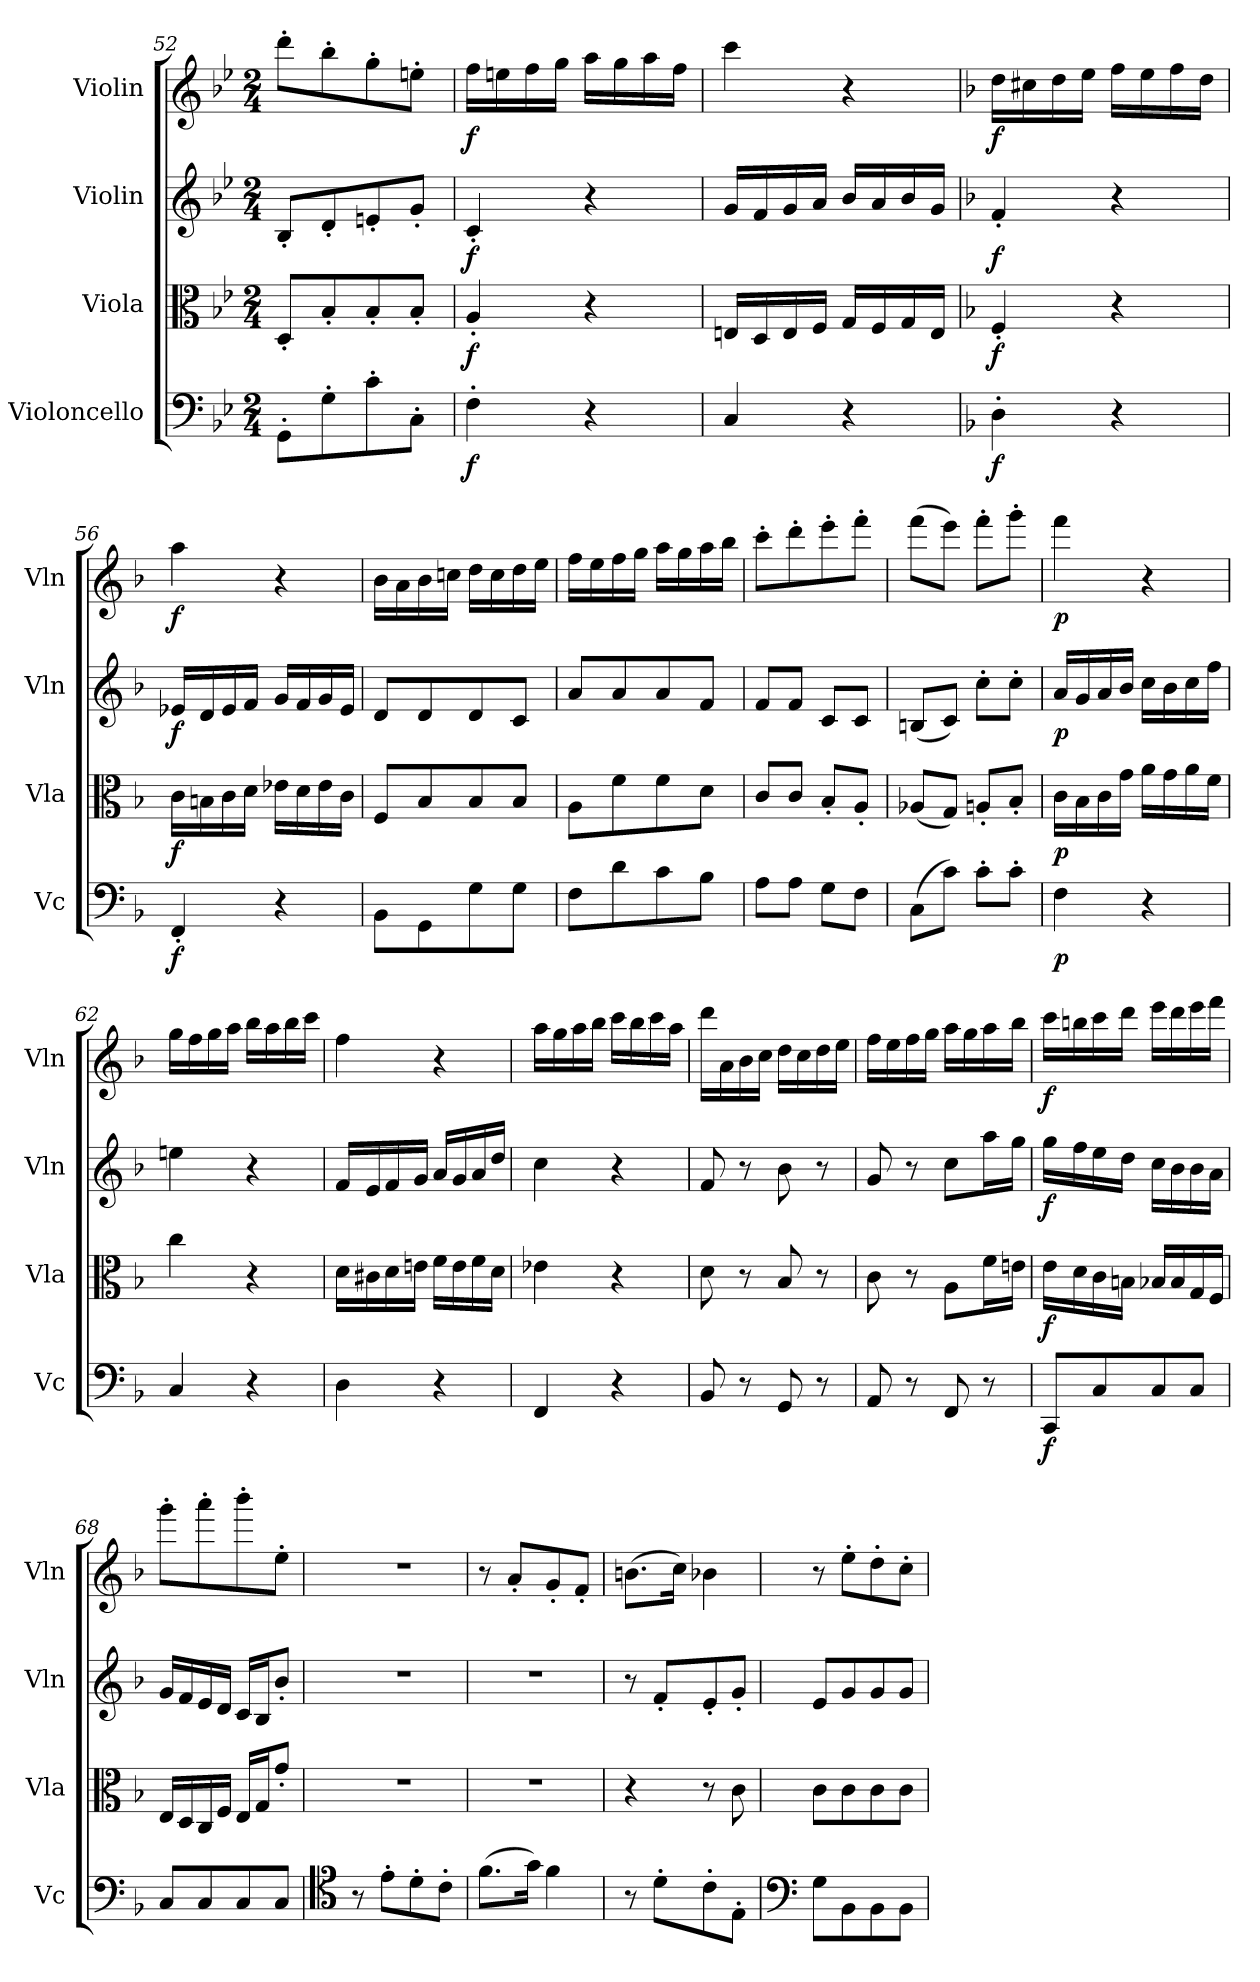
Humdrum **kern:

**kern	**dynam	**kern	**dynam	**kern	**dynam	**kern	**dynam
*part4	*part4	*part3	*part3	*part2	*part2	*part1	*part1
*staff4	*staff4	*staff3	*staff3	*staff2	*staff2	*staff1	*staff1
*I"Violoncello	*	*I"Viola	*	*I"Violin	*	*I"Violin	*
*I'Vc	*	*I'Vla	*	*I'Vln	*	*I'Vln	*
*clefF4	*	*clefC3	*	*clefG2	*	*clefG2	*
*k[b-e-]	*	*k[b-e-]	*	*k[b-e-]	*	*k[b-e-]	*
*B-:	*	*B-:	*	*B-:	*	*B-:	*
*M2/4	*	*M2/4	*	*M2/4	*	*M2/4	*
=52	=52	=52	=52	=52	=52	=52	=52
8GG'\L	.	8D'/L	.	8B-'/L	.	8ddd'\L	.
8G'\	.	8B-'/	.	8d'/	.	8bb-'\	.
8c'\	.	8B-'/	.	8en'/	.	8gg'\	.
8C'\J	.	8B-'/J	.	8g'/J	.	8een'\J	.
=53	=53	=53	=53	=53	=53	=53	=53
4F'\	f	4A'/	f	4c'/	f	16ff\LL	f
.	.	.	.	.	.	16een\	.
.	.	.	.	.	.	16ff\	.
.	.	.	.	.	.	16gg\JJ	.
4r	.	4r	.	4r	.	16aa\LL	.
.	.	.	.	.	.	16gg\	.
.	.	.	.	.	.	16aa\	.
.	.	.	.	.	.	16ff\JJ	.
=54	=54	=54	=54	=54	=54	=54	=54
4C/	.	16En/LL	.	16g/LL	.	4ccc\	.
.	.	16D/	.	16f/	.	.	.
.	.	16E/	.	16g/	.	.	.
.	.	16F/JJ	.	16a/JJ	.	.	.
4r	.	16G/LL	.	16b-/LL	.	4r	.
.	.	16F/	.	16a/	.	.	.
.	.	16G/	.	16b-/	.	.	.
.	.	16E/JJ	.	16g/JJ	.	.	.
=55	=55	=55	=55	=55	=55	=55	=55
*k[b-]	*	*k[b-]	*	*k[b-]	*	*k[b-]	*
4D'\	f	4F'/	f	4f'/	f	16dd\LL	f
.	.	.	.	.	.	16cc#X\	.
.	.	.	.	.	.	16dd\	.
.	.	.	.	.	.	16ee\JJ	.
4r	.	4r	.	4r	.	16ff\LL	.
.	.	.	.	.	.	16ee\	.
.	.	.	.	.	.	16ff\	.
.	.	.	.	.	.	16dd\JJ	.
=56	=56	=56	=56	=56	=56	=56	=56
4FF'/	f	16c\LL	f	16e-X/LL	f	4aa\	f
.	.	16Bn\	.	16d/	.	.	.
.	.	16c\	.	16e-/	.	.	.
.	.	16d\JJ	.	16f/JJ	.	.	.
4r	.	16e-X\LL	.	16g/LL	.	4r	.
.	.	16d\	.	16f/	.	.	.
.	.	16e-\	.	16g/	.	.	.
.	.	16c\JJ	.	16e-/JJ	.	.	.
=57	=57	=57	=57	=57	=57	=57	=57
8BB-\L	.	8F/L	.	8d/L	.	16b-\LL	.
.	.	.	.	.	.	16a\	.
8GG\	.	8B-/	.	8d/	.	16b-\	.
.	.	.	.	.	.	16ccn\JJ	.
8G\	.	8B-/	.	8d/	.	16dd\LL	.
.	.	.	.	.	.	16cc\	.
8G\J	.	8B-/J	.	8c/J	.	16dd\	.
.	.	.	.	.	.	16ee\JJ	.
=58	=58	=58	=58	=58	=58	=58	=58
8F\L	.	8A\L	.	8a/L	.	16ff\LL	.
.	.	.	.	.	.	16ee\	.
8d\	.	8f\	.	8a/	.	16ff\	.
.	.	.	.	.	.	16gg\JJ	.
8c\	.	8f\	.	8a/	.	16aa\LL	.
.	.	.	.	.	.	16gg\	.
8B-\J	.	8d\J	.	8f/J	.	16aa\	.
.	.	.	.	.	.	16bb-\JJ	.
=59	=59	=59	=59	=59	=59	=59	=59
8A\L	.	8c/L	.	8f/L	.	8ccc'\L	.
8A\J	.	8c/J	.	8f/J	.	8ddd'\	.
8G\L	.	8B-'/L	.	8c/L	.	8eee'\	.
8F\J	.	8A'/J	.	8c/J	.	8fff'\J	.
=60	=60	=60	=60	=60	=60	=60	=60
(8C\L	.	(8A-X/L	.	(8Bn/L	.	(8fff\L	.
8c\J)	.	8G/J)	.	8c/J)	.	8eee\J)	.
8c'\L	.	8An'/L	.	8cc'\L	.	8fff'\L	.
8c'\J	.	8B-'/J	.	8cc'\J	.	8ggg'\J	.
=61	=61	=61	=61	=61	=61	=61	=61
4F\	p	16c\LL	p	16a/LL	p	4fff\	p
.	.	16B-\	.	16g/	.	.	.
.	.	16c\	.	16a/	.	.	.
.	.	16g\JJ	.	16b-/JJ	.	.	.
4r	.	16a\LL	.	16cc\LL	.	4r	.
.	.	16g\	.	16b-\	.	.	.
.	.	16a\	.	16cc\	.	.	.
.	.	16f\JJ	.	16ff\JJ	.	.	.
=62	=62	=62	=62	=62	=62	=62	=62
4C/	.	4cc\	.	4een\	.	16gg\LL	.
.	.	.	.	.	.	16ff\	.
.	.	.	.	.	.	16gg\	.
.	.	.	.	.	.	16aa\JJ	.
4r	.	4r	.	4r	.	16bb-\LL	.
.	.	.	.	.	.	16aa\	.
.	.	.	.	.	.	16bb-\	.
.	.	.	.	.	.	16ccc\JJ	.
=63	=63	=63	=63	=63	=63	=63	=63
4D\	.	16d\LL	.	16f/LL	.	4ff\	.
.	.	16c#X\	.	16e/	.	.	.
.	.	16d\	.	16f/	.	.	.
.	.	16en\JJ	.	16g/JJ	.	.	.
4r	.	16f\LL	.	16a/LL	.	4r	.
.	.	16e\	.	16g/	.	.	.
.	.	16f\	.	16a/	.	.	.
.	.	16d\JJ	.	16dd/JJ	.	.	.
=64	=64	=64	=64	=64	=64	=64	=64
4FF/	.	4e-X\	.	4cc\	.	16aa\LL	.
.	.	.	.	.	.	16gg\	.
.	.	.	.	.	.	16aa\	.
.	.	.	.	.	.	16bb-\JJ	.
4r	.	4r	.	4r	.	16ccc\LL	.
.	.	.	.	.	.	16bb-\	.
.	.	.	.	.	.	16ccc\	.
.	.	.	.	.	.	16aa\JJ	.
=65	=65	=65	=65	=65	=65	=65	=65
8BB-/	.	8d\	.	8f/	.	16ddd\LL	.
.	.	.	.	.	.	16a\	.
8r	.	8r	.	8r	.	16b-\	.
.	.	.	.	.	.	16cc\JJ	.
8GG/	.	8B-/	.	8b-\	.	16dd\LL	.
.	.	.	.	.	.	16cc\	.
8r	.	8r	.	8r	.	16dd\	.
.	.	.	.	.	.	16ee\JJ	.
=66	=66	=66	=66	=66	=66	=66	=66
8AA/	.	8c\	.	8g/	.	16ff\LL	.
.	.	.	.	.	.	16ee\	.
8r	.	8r	.	8r	.	16ff\	.
.	.	.	.	.	.	16gg\JJ	.
8FF/	.	8A\L	.	8cc\L	.	16aa\LL	.
.	.	.	.	.	.	16gg\	.
8r	.	16f\L	.	16aa\L	.	16aa\	.
.	.	16en\JJ	.	16gg\JJ	.	16bb-\JJ	.
=67	=67	=67	=67	=67	=67	=67	=67
8CC/L	f	16e\LL	f	16gg\LL	f	16ccc\LL	f
.	.	16d\	.	16ff\	.	16bbn\	.
8C/	.	16c\	.	16ee\	.	16ccc\	.
.	.	16Bn\JJ	.	16dd\JJ	.	16ddd\JJ	.
8C/	.	16B-X/LL	.	16cc\LL	.	16eee\LL	.
.	.	16B-/	.	16b-\	.	16ddd\	.
8C/J	.	16G/	.	16b-\	.	16eee\	.
.	.	16F/JJ	.	16a\JJ	.	16fff\JJ	.
=68	=68	=68	=68	=68	=68	=68	=68
8C/L	.	16E/LL	.	16g/LL	.	8ggg'\L	.
.	.	16D/	.	16f/	.	.	.
8C/	.	16C/	.	16e/	.	8aaa'\	.
.	.	16F/JJ	.	16d/JJ	.	.	.
8C/	.	16E/LL	.	16c/LL	.	8bbb-'\	.
.	.	16G/J	.	16B-/J	.	.	.
8C/J	.	8g'/J	.	8b-'/J	.	8ee'\J	.
=69	=69	=69	=69	=69	=69	=69	=69
*clefC4	*	*	*	*	*	*	*
8r	.	2r	.	2r	.	2r	.
8e'\L	.	.	.	.	.	.	.
8d'\	.	.	.	.	.	.	.
8c'\J	.	.	.	.	.	.	.
=70	=70	=70	=70	=70	=70	=70	=70
(8.f\L	.	2r	.	2r	.	8r	.
.	.	.	.	.	.	8a'/L	.
16g\Jk)	.	.	.	.	.	.	.
4f\	.	.	.	.	.	8g'/	.
.	.	.	.	.	.	8f'/J	.
=71	=71	=71	=71	=71	=71	=71	=71
8r	.	4r	.	8r	.	(8.bn\L	.
8d'\L	.	.	.	8f'/L	.	.	.
.	.	.	.	.	.	16cc\Jk)	.
8c'\	.	8r	.	8e'/	.	4b-X\	.
8E'\J	.	8c\	.	8g'/J	.	.	.
=72	=72	=72	=72	=72	=72	=72	=72
*clefF4	*	*	*	*	*	*	*
8G\L	.	8c\L	.	8e/L	.	8r	.
8BB-\	.	8c\	.	8g/	.	8ee'\L	.
8BB-\	.	8c\	.	8g/	.	8dd'\	.
8BB-\J	.	8c\J	.	8g/J	.	8cc'\J	.
=	=	=	=	=	=	=	=
*-	*-	*-	*-	*-	*-	*-	*-
